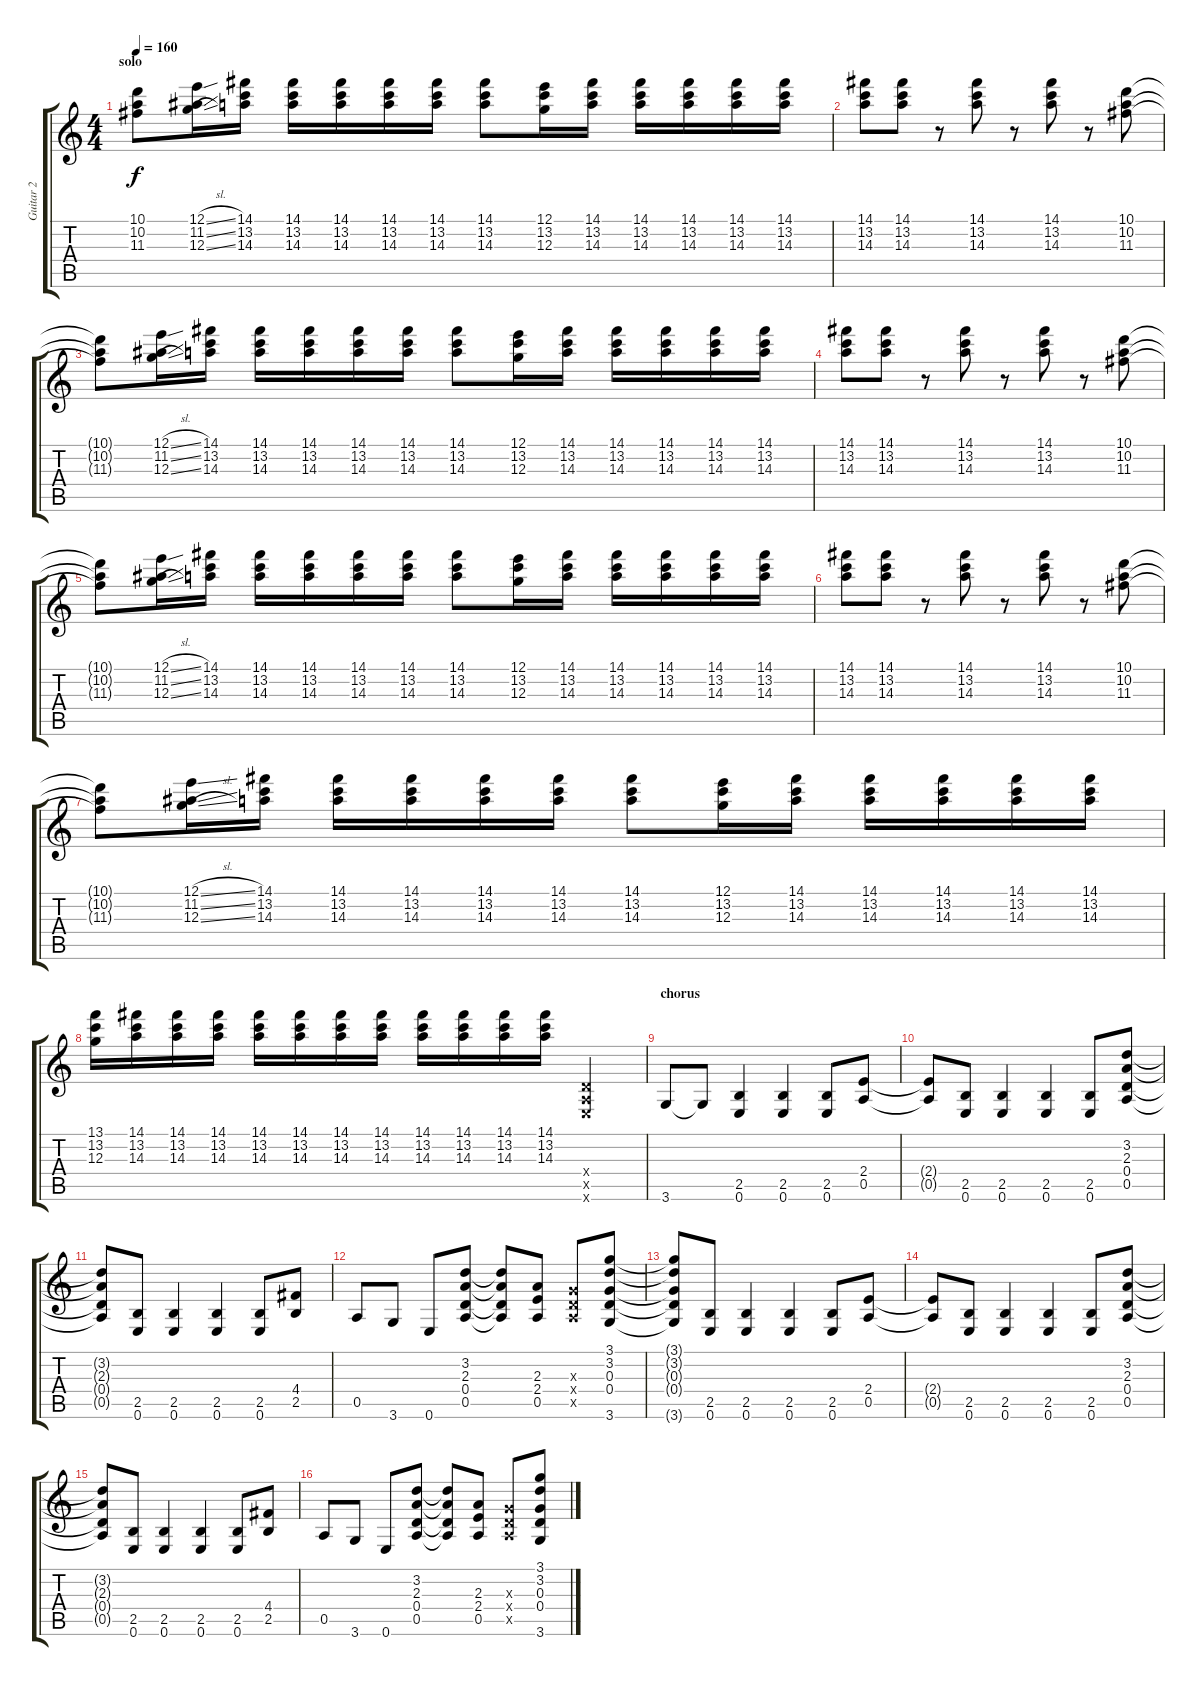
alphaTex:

\track ("Guitar 2" "Guitar 2") {instrument distortionguitar}
\staff {score tabs}
\tuning (E4 B3 G3 D3 A2 E2) {hide}
\ts (4 4)
\section ("" "solo")
\tempo 160
\clef g2
\ks c
(10.1{t} 10.2{t} 11.3{t}).8{dy f} (12.1{sl} 11.2{sl} 12.3{sl}).16 (14.1 13.2 14.3).16 (14.1 13.2 14.3).16 (14.1 13.2 14.3).16 (14.1 13.2 14.3).16 (14.1 13.2 14.3).16 (14.1 13.2 14.3).8 (12.1 13.2 12.3).16 (14.1 13.2 14.3).16 (14.1 13.2 14.3).16 (14.1 13.2 14.3).16 (14.1 13.2 14.3).16 (14.1 13.2 14.3).16 |
(14.1 13.2 14.3).8 (14.1 13.2 14.3).8 r.8 (14.1 13.2 14.3).8 r.8 (14.1 13.2 14.3).8 r.8 (10.1 10.2 11.3).8 |
(10.1{t} 10.2{t} 11.3{t}).8 (12.1{sl} 11.2{sl} 12.3{sl}).16 (14.1 13.2 14.3).16 (14.1 13.2 14.3).16 (14.1 13.2 14.3).16 (14.1 13.2 14.3).16 (14.1 13.2 14.3).16 (14.1 13.2 14.3).8 (12.1 13.2 12.3).16 (14.1 13.2 14.3).16 (14.1 13.2 14.3).16 (14.1 13.2 14.3).16 (14.1 13.2 14.3).16 (14.1 13.2 14.3).16 |
(14.1 13.2 14.3).8 (14.1 13.2 14.3).8 r.8 (14.1 13.2 14.3).8 r.8 (14.1 13.2 14.3).8 r.8 (10.1 10.2 11.3).8 |
(10.1{t} 10.2{t} 11.3{t}).8 (12.1{sl} 11.2{sl} 12.3{sl}).16 (14.1 13.2 14.3).16 (14.1 13.2 14.3).16 (14.1 13.2 14.3).16 (14.1 13.2 14.3).16 (14.1 13.2 14.3).16 (14.1 13.2 14.3).8 (12.1 13.2 12.3).16 (14.1 13.2 14.3).16 (14.1 13.2 14.3).16 (14.1 13.2 14.3).16 (14.1 13.2 14.3).16 (14.1 13.2 14.3).16 |
(14.1 13.2 14.3).8 (14.1 13.2 14.3).8 r.8 (14.1 13.2 14.3).8 r.8 (14.1 13.2 14.3).8 r.8 (10.1 10.2 11.3).8 |
(10.1{t} 10.2{t} 11.3{t}).8 (12.1{sl} 11.2{sl} 12.3{sl}).16 (14.1 13.2 14.3).16 (14.1 13.2 14.3).16 (14.1 13.2 14.3).16 (14.1 13.2 14.3).16 (14.1 13.2 14.3).16 (14.1 13.2 14.3).8 (12.1 13.2 12.3).16 (14.1 13.2 14.3).16 (14.1 13.2 14.3).16 (14.1 13.2 14.3).16 (14.1 13.2 14.3).16 (14.1 13.2 14.3).16 |
(13.1 13.2 12.3).16 (14.1 13.2 14.3).16 (14.1 13.2 14.3).16 (14.1 13.2 14.3).16 (14.1 13.2 14.3).16 (14.1 13.2 14.3).16 (14.1 13.2 14.3).16 (14.1 13.2 14.3).16 (14.1 13.2 14.3).16 (14.1 13.2 14.3).16 (14.1 13.2 14.3).16 (14.1 13.2 14.3).16 (0.4{x} 0.5{x} 0.6{x}).4 |
\section ("" "chorus")
3.6.8 3.6{t}.8 (2.5 0.6).4 (2.5 0.6).4 (2.5 0.6).8 (2.4 0.5).8 |
(2.4{t} 0.5{t}).8 (2.5 0.6).8 (2.5 0.6).4 (2.5 0.6).4 (2.5 0.6).8 (3.2 2.3 0.4 0.5).8 |
(3.2{t} 2.3{t} 0.4{t} 0.5{t}).8 (2.5 0.6).8 (2.5 0.6).4 (2.5 0.6).4 (2.5 0.6).8 (4.4 2.5).8 |
0.5.8 3.6.8 0.6.8 (3.2 2.3 0.4 0.5).8 (3.2{t} 2.3{t} 0.4{t} 0.5{t}).8 (2.3 2.4 0.5).8 (0.3{x} 0.4{x} 0.5{x}).8 (3.1 3.2 0.3 0.4 3.6).8 |
(3.1{t} 3.2{t} 0.3{t} 0.4{t} 3.6{t}).8 (2.5 0.6).8 (2.5 0.6).4 (2.5 0.6).4 (2.5 0.6).8 (2.4 0.5).8 |
(2.4{t} 0.5{t}).8 (2.5 0.6).8 (2.5 0.6).4 (2.5 0.6).4 (2.5 0.6).8 (3.2 2.3 0.4 0.5).8 |
(3.2{t} 2.3{t} 0.4{t} 0.5{t}).8 (2.5 0.6).8 (2.5 0.6).4 (2.5 0.6).4 (2.5 0.6).8 (4.4 2.5).8 |
0.5.8 3.6.8 0.6.8 (3.2 2.3 0.4 0.5).8 (3.2{t} 2.3{t} 0.4{t} 0.5{t}).8 (2.3 2.4 0.5).8 (0.3{x} 0.4{x} 0.5{x}).8 (3.1 3.2 0.3 0.4 3.6).8
